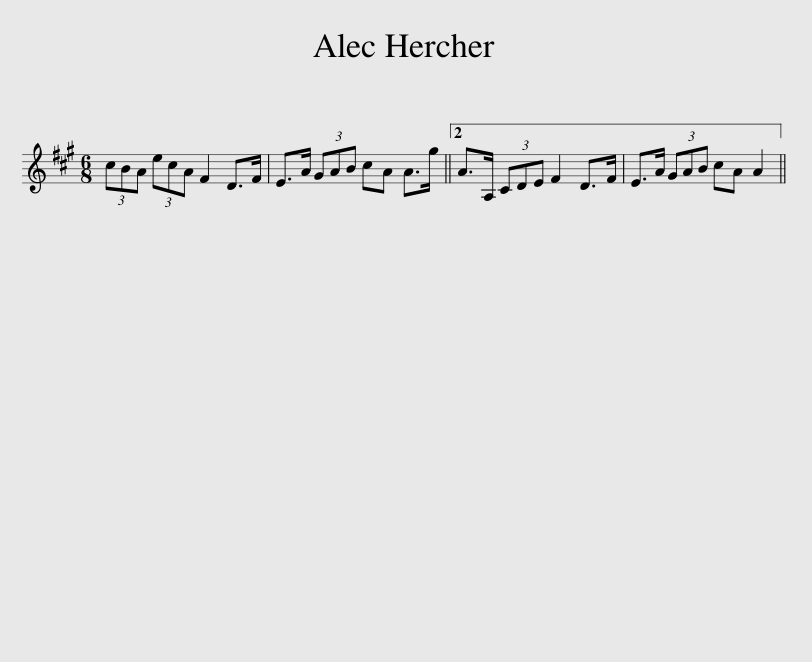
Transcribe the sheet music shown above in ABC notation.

X:1
L:1/8
M:6/8
I:linebreak $
K:A
V:1 treble
V:1
 (3cBA (3ecA F2 D>F | E>A (3GAB cA A>g ||2 A>A, (3CDE F2 D>F | E>A (3GAB cA A2 || %4
